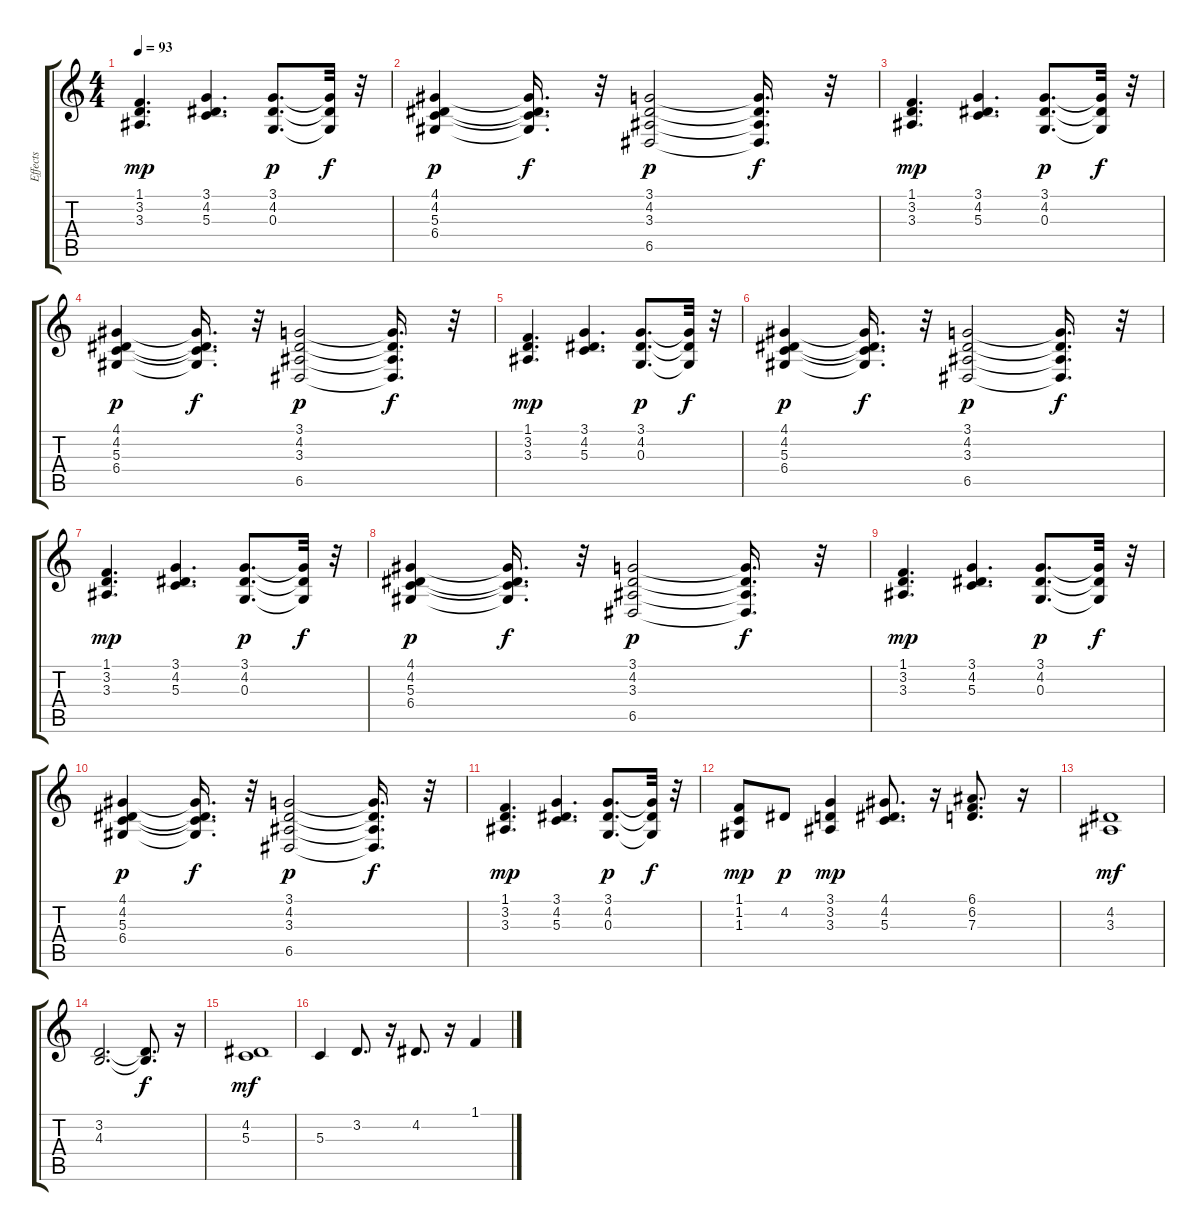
\track ("Effects" "Effects") {instrument pad2warm}
\staff {score tabs}
\tuning (E4 B3 G3 D3 A2 E2) {hide}
\ts (4 4)
\tempo 93
\clef g2
\ks c
(1.1 3.2 3.3).4{d dy mp} (3.1 4.2 5.3).4{d} (3.1 4.2 0.3).8{d dy p} (3.1{t} 4.2{t} 0.3{t}).32{dy f} r.32 |
(4.1 4.2 5.3 6.4).4{dy p} (4.1{t} 4.2{t} 5.3{t} 6.4{t}).16{d dy f} r.32 (3.1 4.2 3.3 6.5).2{dy p} (3.1{t} 4.2{t} 3.3{t} 6.5{t}).16{d dy f} r.32 |
(1.1 3.2 3.3).4{d dy mp} (3.1 4.2 5.3).4{d} (3.1 4.2 0.3).8{d dy p} (3.1{t} 4.2{t} 0.3{t}).32{dy f} r.32 |
(4.1 4.2 5.3 6.4).4{dy p} (4.1{t} 4.2{t} 5.3{t} 6.4{t}).16{d dy f} r.32 (3.1 4.2 3.3 6.5).2{dy p} (3.1{t} 4.2{t} 3.3{t} 6.5{t}).16{d dy f} r.32 |
(1.1 3.2 3.3).4{d dy mp} (3.1 4.2 5.3).4{d} (3.1 4.2 0.3).8{d dy p} (3.1{t} 4.2{t} 0.3{t}).32{dy f} r.32 |
(4.1 4.2 5.3 6.4).4{dy p} (4.1{t} 4.2{t} 5.3{t} 6.4{t}).16{d dy f} r.32 (3.1 4.2 3.3 6.5).2{dy p} (3.1{t} 4.2{t} 3.3{t} 6.5{t}).16{d dy f} r.32 |
(1.1 3.2 3.3).4{d dy mp} (3.1 4.2 5.3).4{d} (3.1 4.2 0.3).8{d dy p} (3.1{t} 4.2{t} 0.3{t}).32{dy f} r.32 |
(4.1 4.2 5.3 6.4).4{dy p} (4.1{t} 4.2{t} 5.3{t} 6.4{t}).16{d dy f} r.32 (3.1 4.2 3.3 6.5).2{dy p} (3.1{t} 4.2{t} 3.3{t} 6.5{t}).16{d dy f} r.32 |
(1.1 3.2 3.3).4{d dy mp} (3.1 4.2 5.3).4{d} (3.1 4.2 0.3).8{d dy p} (3.1{t} 4.2{t} 0.3{t}).32{dy f} r.32 |
(4.1 4.2 5.3 6.4).4{dy p} (4.1{t} 4.2{t} 5.3{t} 6.4{t}).16{d dy f} r.32 (3.1 4.2 3.3 6.5).2{dy p} (3.1{t} 4.2{t} 3.3{t} 6.5{t}).16{d dy f} r.32 |
(1.1 3.2 3.3).4{d dy mp} (3.1 4.2 5.3).4{d} (3.1 4.2 0.3).8{d dy p} (3.1{t} 4.2{t} 0.3{t}).32{dy f} r.32 |
(1.1 1.2 1.3).8{dy mp} 4.2.8{dy p} (3.1 3.2 3.3).4{dy mp} (4.1 4.2 5.3).8{d} r.16 (6.1 6.2 7.3).8{d} r.16 |
(4.2 3.3).1{dy mf} |
(3.2 4.3).2{d} (3.2{t} 4.3{t}).8{d dy f} r.16 |
(4.2 5.3).1{dy mf} |
5.3.4 3.2.8{d} r.16 4.2.8{d} r.16 1.1.4
